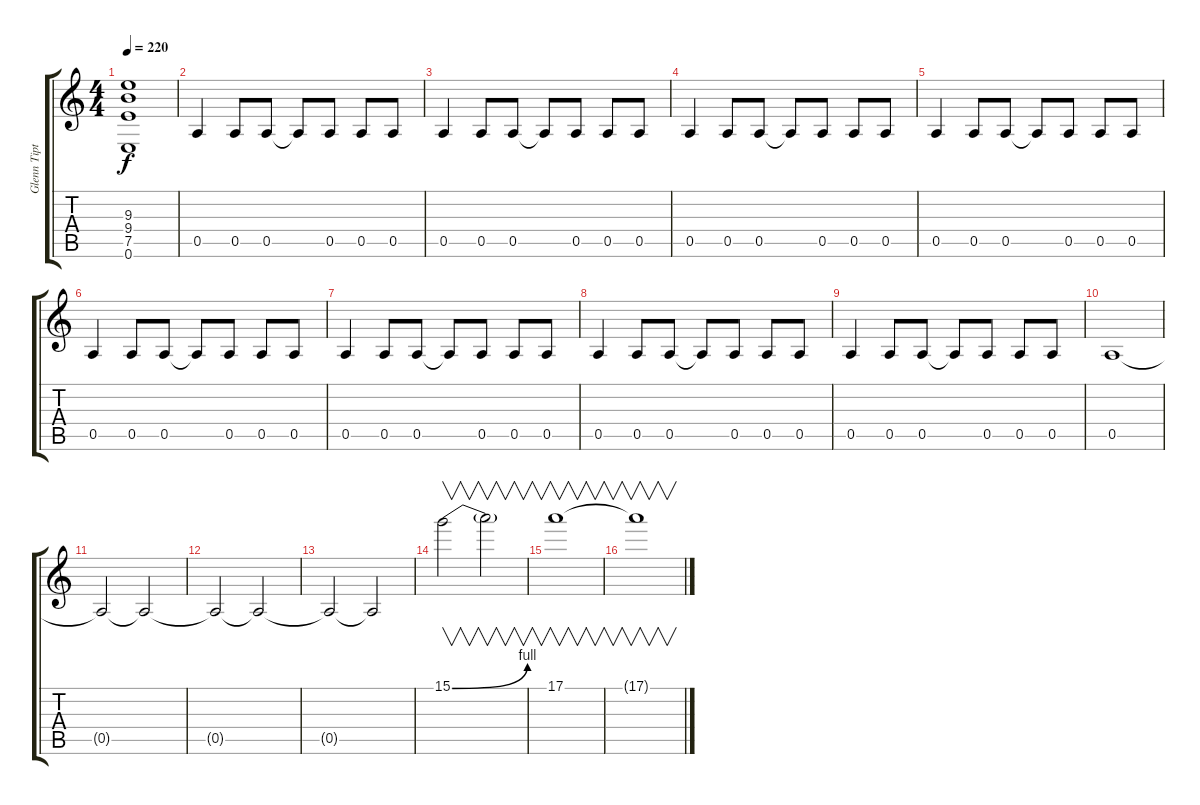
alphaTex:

\track ("Glenn Tipton" "Glenn Tipt") {instrument distortionguitar}
\staff {score tabs}
\tuning (E4 B3 G3 D3 A2 E2) {hide}
\ts (4 4)
\tempo 220
\clef g2
\ks c
(9.3{t} 9.4{t} 7.5{t} 0.6{t}).1{dy f} |
0.5.4 0.5.8 0.5.8 0.5{t}.8 0.5.8 0.5.8 0.5.8 |
0.5.4 0.5.8 0.5.8 0.5{t}.8 0.5.8 0.5.8 0.5.8 |
0.5.4 0.5.8 0.5.8 0.5{t}.8 0.5.8 0.5.8 0.5.8 |
0.5.4 0.5.8 0.5.8 0.5{t}.8 0.5.8 0.5.8 0.5.8 |
0.5.4 0.5.8 0.5.8 0.5{t}.8 0.5.8 0.5.8 0.5.8 |
0.5.4 0.5.8 0.5.8 0.5{t}.8 0.5.8 0.5.8 0.5.8 |
0.5.4 0.5.8 0.5.8 0.5{t}.8 0.5.8 0.5.8 0.5.8 |
0.5.4 0.5.8 0.5.8 0.5{t}.8 0.5.8 0.5.8 0.5.8 |
0.5.1 |
0.5{t}.2 0.5{t}.2 |
0.5{t}.2 0.5{t}.2 |
0.5{t}.2 0.5{t}.2 |
15.1{be (bend 0 0 60 4)}.2{v} 15.1{t}.2{v} |
17.1.1{v} |
17.1{t}.1{v}
